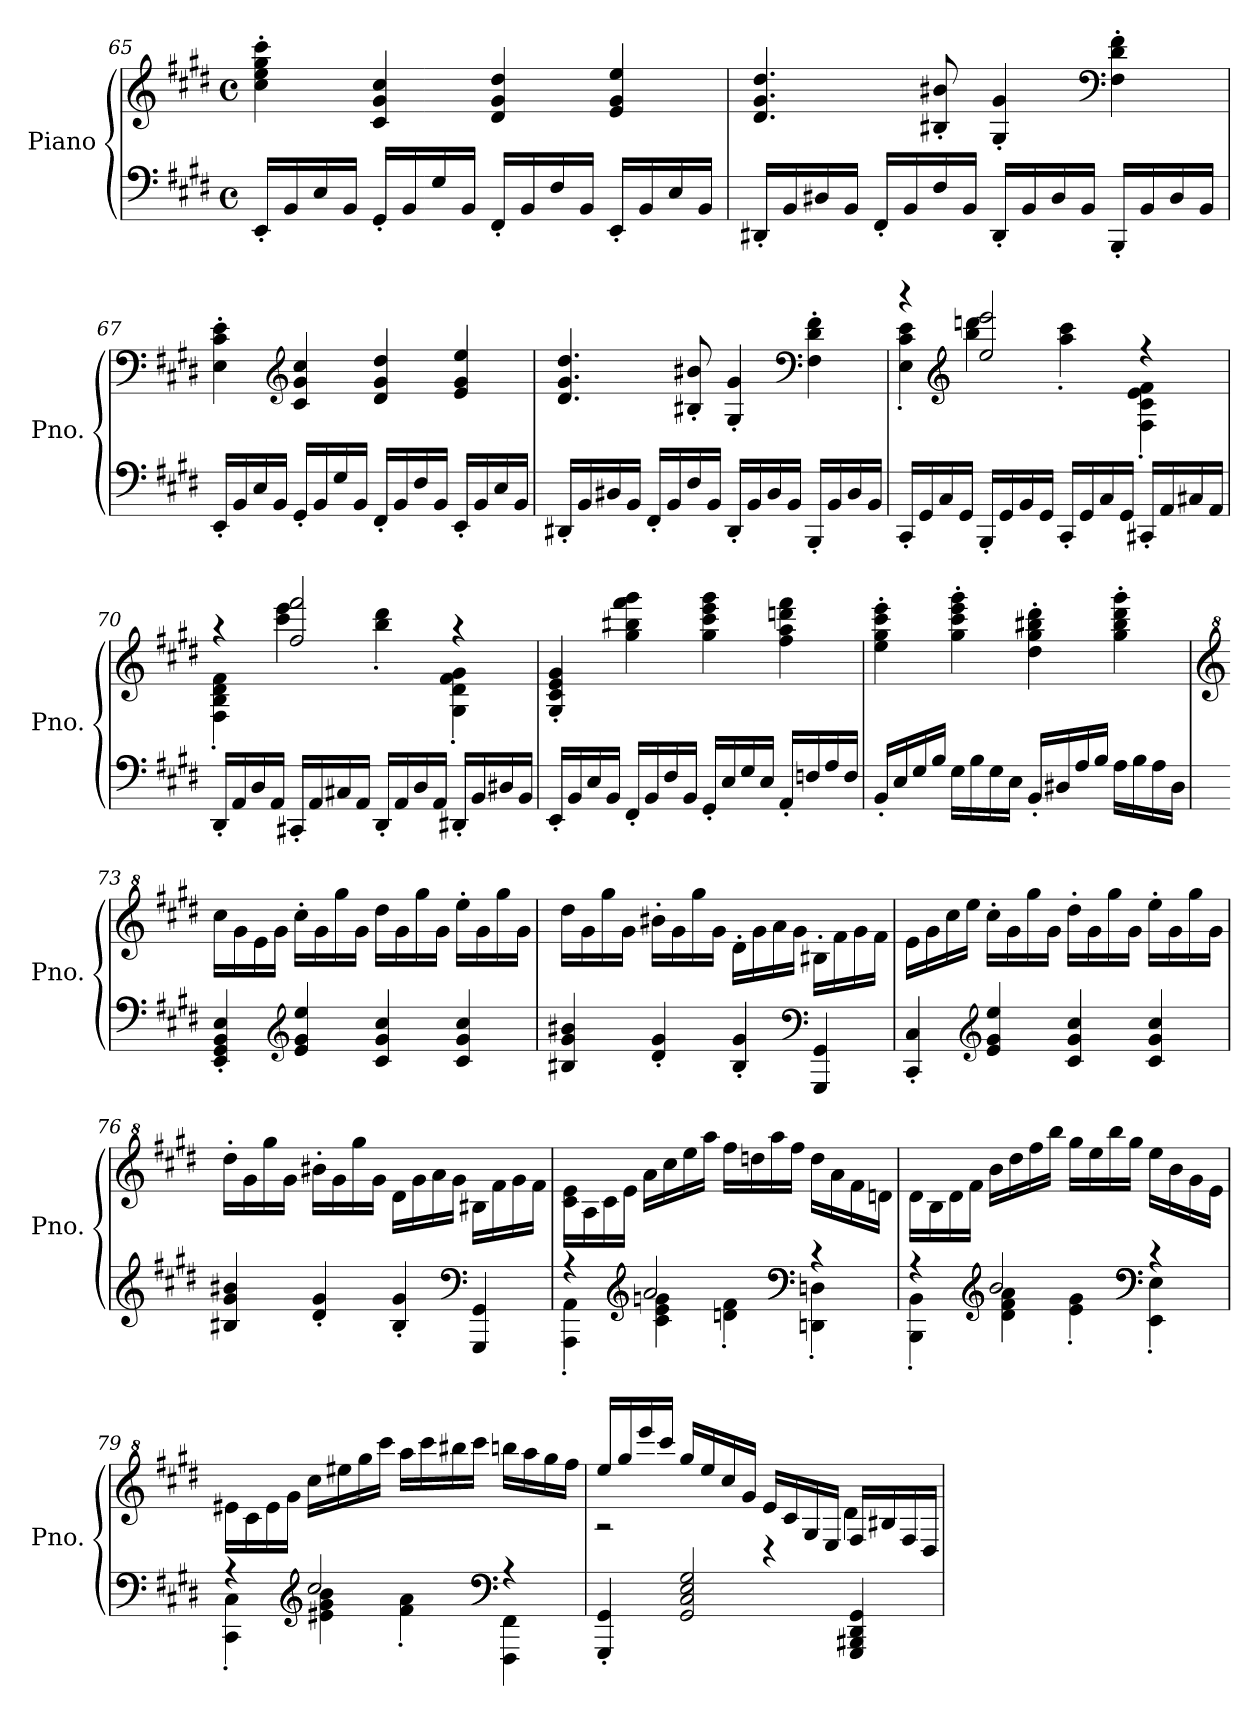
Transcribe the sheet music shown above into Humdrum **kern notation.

**kern	**kern
*part1	*part1
*staff2	*staff1
*I"Piano	*
*I'Pno.	*
*clefF5	*clefG2
*k[f#c#g#d#]	*k[f#c#g#d#]
*M4/4	*M4/4
*met(c)	*met(c)
=65	=65
16CC#'/LL	4cc#\' 4ee\' 4gg#\' 4ccc#\'
16GG#/	.
16C#/	.
16GG#/JJ	.
16EE'/LL	4c#/ 4g#/ 4cc#/
16GG#/	.
16E/	.
16GG#/JJ	.
16DD#'/LL	4d#/ 4g#/ 4dd#/
16GG#/	.
16D#/	.
16GG#/JJ	.
16CC#'/LL	4e/ 4g#/ 4ee/
16GG#/	.
16C#/	.
16GG#/JJ	.
!!LO:LB:g=z
=66	=66
16BBB#X'/LL	4.d#/ 4.g#/ 4.dd#/
16GG#/	.
16BB#X/	.
16GG#/JJ	.
16DD#'/LL	.
16GG#/	.
16D#/	8B#X/' 8b#X/'
16GG#/JJ	.
16BBB#'/LL	4G#/' 4g#/'
16GG#/	.
16BB#/	.
16GG#/JJ	.
*	*clefF4
16GGG#'/LL	4F#\' 4d#\' 4f#\'
16GG#/	.
16BB#/	.
16GG#/JJ	.
=67	=67
16CC#'/LL	4E\' 4c#\' 4e\'
16GG#/	.
16C#/	.
16GG#/JJ	.
*	*clefG2
16EE'/LL	4c#/ 4g#/ 4cc#/
16GG#/	.
16E/	.
16GG#/JJ	.
16DD#'/LL	4d#/ 4g#/ 4dd#/
16GG#/	.
16D#/	.
16GG#/JJ	.
16CC#'/LL	4e/ 4g#/ 4ee/
16GG#/	.
16C#/	.
16GG#/JJ	.
=68	=68
16BBB#X'/LL	4.d#/ 4.g#/ 4.dd#/
16GG#/	.
16BB#X/	.
16GG#/JJ	.
16DD#'/LL	.
16GG#/	.
16D#/	8B#X/' 8b#X/'
16GG#/JJ	.
16BBB#'/LL	4G#/' 4g#/'
16GG#/	.
16BB#/	.
16GG#/JJ	.
*	*clefF4
16GGG#'/LL	4F#\' 4d#\' 4f#\'
16GG#/	.
16BB#/	.
16GG#/JJ	.
!!LO:LB:g=z
=69	=69
*	*^
16AAA'/LL	4r	4E\' 4c#\' 4e\'
16EE/	.	.
16AA/	.	.
16EE/JJ	.	.
*	*clefG2	*
16GGG#'/LL	2ee/ 2eee/	4bb\ 4dddn\
16EE/	.	.
16GG#/	.	.
16EE/JJ	.	.
16AAA'/LL	.	4aa\' 4ccc#\'
16EE/	.	.
16AA/	.	.
16EE/JJ	.	.
16AAA#X'/LL	4r	4F#\' 4c#\' 4e\' 4f#\'
16FF#/	.	.
16AA#X/	.	.
16FF#/JJ	.	.
=70	=70	=70
16BBB'/LL	4r	4F#\' 4B\' 4d#\' 4f#\'
16FF#/	.	.
16BB/	.	.
16FF#/JJ	.	.
16AAA#X'/LL	2ff#/ 2fff#/	4ccc#\ 4eee\
16FF#/	.	.
16AA#X/	.	.
16FF#/JJ	.	.
16BBB'/LL	.	4bb\' 4ddd#\'
16FF#/	.	.
16BB/	.	.
16FF#/JJ	.	.
16BBB#X'/LL	4r	4G#\' 4d#\' 4f#\' 4g#\'
16GG#/	.	.
16BB#X/	.	.
16GG#/JJ	.	.
*	*v	*v
=71	=71
16CC#'/LL	4G#/' 4c#/' 4e/' 4g#/'
16GG#/	.
16C#/	.
16GG#/JJ	.
16DD#'/LL	4gg#\ 4bb#X\ 4fff#\ 4ggg#\
16GG#/	.
16D#/	.
16GG#/JJ	.
16EE'/LL	4gg#\ 4ccc#\ 4eee\ 4ggg#\
16C#/	.
16E/	.
16C#/JJ	.
16FF#'/LL	4ff#\ 4aa\ 4dddn\ 4fff#\
16Dn/	.
16F#/	.
16D/JJ	.
!!LO:LB:g=z
=72	=72
16GG#'/LL	4ee\' 4gg#\' 4ccc#\' 4eee\'
16C#/	.
16E/	.
16G#/JJ	.
16E\LL	4gg#\' 4ccc#\' 4eee\' 4ggg#\'
16G#\	.
16E\	.
16C#\JJ	.
16GG#'/LL	4dd#\' 4gg#\' 4bb#X\' 4ddd#\'
16BB#X/	.
16F#/	.
16G#/JJ	.
16F#\LL	4gg#\' 4bb#\' 4ddd#\' 4ggg#\'
16G#\	.
16F#\	.
16BB#\JJ	.
=73	=73
*	*clefG^2
4CC#/' 4EE/' 4GG#/' 4C#/'	16ccc#\LL
.	16gg#\
.	16ee\
.	16gg#\JJ
*clefG2	*
4e/ 4g#/ 4ee/	16ccc#'\LL
.	16gg#\
.	16ggg#\
.	16gg#\JJ
4c#/ 4g#/ 4cc#/	16ddd#\LL
.	16gg#\
.	16ggg#\
.	16gg#\JJ
4c#/ 4g#/ 4cc#/	16eee'\LL
.	16gg#\
.	16ggg#\
.	16gg#\JJ
=74	=74
4B#X/ 4g#/ 4b#X/	16ddd#\LL
.	16gg#\
.	16ggg#\
.	16gg#\JJ
4d#/' 4g#/'	16bb#X'\LL
.	16gg#\
.	16ggg#\
.	16gg#\JJ
4B#/' 4g#/'	16dd#'\LL
.	16gg#\
.	16aa\
.	16gg#\JJ
*clefF4	*
4GGG#/ 4GG#/	16b#X'\LL
.	16ff#\
.	16gg#\
.	16ff#\JJ
!!LO:LB:g=z
=75	=75
4CC#/' 4C#/'	16ee\LL
.	16gg#\
.	16ccc#\
.	16eee\JJ
*clefG2	*
4e/ 4g#/ 4ee/	16ccc#'\LL
.	16gg#\
.	16ggg#\
.	16gg#\JJ
4c#/ 4g#/ 4cc#/	16ddd#'\LL
.	16gg#\
.	16ggg#\
.	16gg#\JJ
4c#/ 4g#/ 4cc#/	16eee'\LL
.	16gg#\
.	16ggg#\
.	16gg#\JJ
=76	=76
4B#X/ 4g#/ 4b#X/	16ddd#'\LL
.	16gg#\
.	16ggg#\
.	16gg#\JJ
4d#/' 4g#/'	16bb#X'\LL
.	16gg#\
.	16ggg#\
.	16gg#\JJ
4B#/' 4g#/'	16dd#\LL
.	16gg#\
.	16aa\
.	16gg#\JJ
*clefF4	*
4GGG#/ 4GG#/	16b#X\LL
.	16ff#\
.	16gg#\
.	16ff#\JJ
=77	=77
*^	*
4r	4AAA\' 4AA\'	16cc#\ 16ee\LL
.	.	16a\
.	.	16cc#\
.	.	16ee\JJ
*clefG2	*	*
2a/	4c#\ 4e\ 4gn\	16aa\LL
.	.	16ccc#\
.	.	16eee\
.	.	16aaa\JJ
.	4dn\' 4f#\'	16fff#\LL
.	.	16dddn\
.	.	16aaa\
.	.	16fff#\JJ
*clefF4	*	*
4r	4DDn\' 4Dn\'	16ddd\LL
.	.	16aa\
.	.	16ff#\
.	.	16ddn\JJ
!!LO:PB:g=z
=78	=78	=78
4r	4BBB\' 4BB\'	16dd#\LL
.	.	16b\
.	.	16dd#\
.	.	16ff#\JJ
*clefG2	*	*
2b/	4d#\ 4f#\ 4a\	16bb\LL
.	.	16ddd#\
.	.	16fff#\
.	.	16bbb\JJ
.	4e\' 4g#\'	16ggg#\LL
.	.	16eee\
.	.	16bbb\
.	.	16ggg#\JJ
*clefF4	*	*
4r	4EE\' 4E\'	16eee\LL
.	.	16bb\
.	.	16gg#\
.	.	16ee\JJ
=79	=79	=79
4r	4CC#\' 4C#\'	16ee#X\LL
.	.	16cc#\
.	.	16ee#\
.	.	16gg#\JJ
*clefG2	*	*
2cc#/	4e#X\ 4g#\ 4b\	16ccc#\LL
.	.	16eee#X\
.	.	16ggg#\
.	.	16cccc#\JJ
.	4f#\' 4a\'	16aaa\LL
.	.	16cccc#\
.	.	16bbb#X\
.	.	16cccc#\JJ
*clefF4	*	*
4r	4FFF#\ 4FF#\	16bbbn\LL
.	.	16aaa\
.	.	16ggg#\
.	.	16fff#\JJ
*v	*v	*
=80	=80
*	*^
4GGG#/' 4GG#/'	16eee/LL	2r
.	16ggg#/	.
.	16eeee/	.
.	16cccc#/JJ	.
2GG#/ 2C#/ 2E/ 2G#/	16ggg#/LL	.
.	16eee/	.
.	16ccc#/	.
.	16gg#/JJ	.
.	16ee/LL	4r
.	16cc#/	.
.	16g#/	.
.	16e/JJ	.
4GGG#/ 4BBB#X/ 4DD#/ 4GG#/	16f#/LL	4dd#\
.	16b#X/	.
.	16f#/	.
.	16d#/JJ	.
*	*v	*v
=	=
*-	*-
